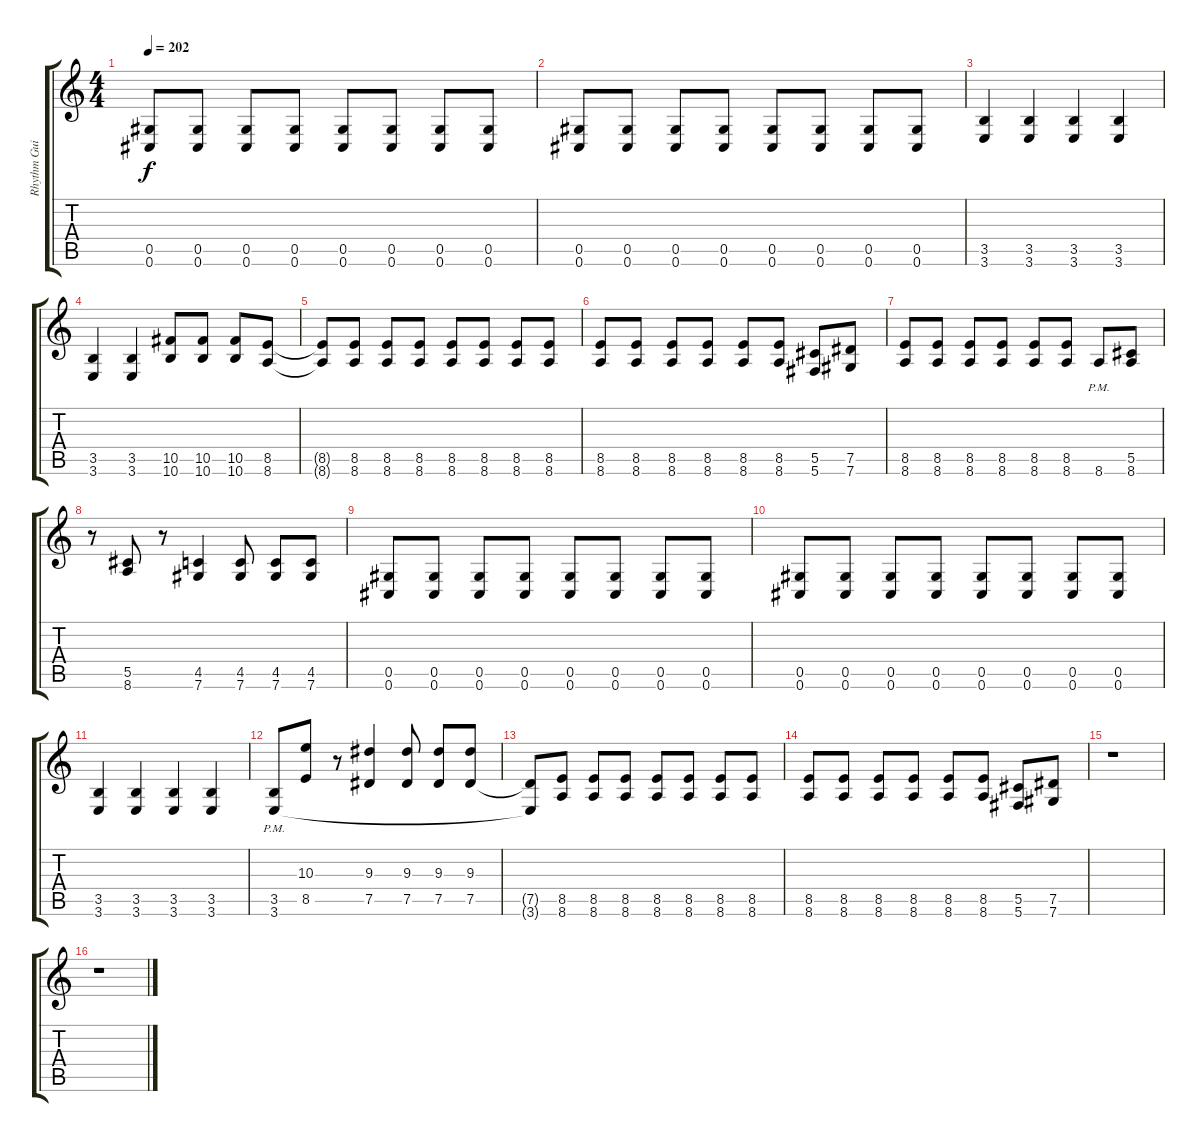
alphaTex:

\track ("Rhythm Guitar 1" "Rhythm Gui") {instrument distortionguitar}
\staff {score tabs}
\tuning (Eb4 Bb3 Gb3 Db3 Ab2 Db2) {hide}
\ts (4 4)
\tempo 202
\clef g2
\ks c
(0.5 0.6).8{dy f} (0.5 0.6).8 (0.5 0.6).8 (0.5 0.6).8 (0.5 0.6).8 (0.5 0.6).8 (0.5 0.6).8 (0.5 0.6).8 |
(0.5 0.6).8 (0.5 0.6).8 (0.5 0.6).8 (0.5 0.6).8 (0.5 0.6).8 (0.5 0.6).8 (0.5 0.6).8 (0.5 0.6).8 |
(3.5 3.6).4 (3.5 3.6).4 (3.5 3.6).4 (3.5 3.6).4 |
(3.5 3.6).4 (3.5 3.6).4 (10.5 10.6).8 (10.5 10.6).8 (10.5 10.6).8 (8.5 8.6).8 |
(8.5{t} 8.6{t}).8 (8.5 8.6).8 (8.5 8.6).8 (8.5 8.6).8 (8.5 8.6).8 (8.5 8.6).8 (8.5 8.6).8 (8.5 8.6).8 |
(8.5 8.6).8 (8.5 8.6).8 (8.5 8.6).8 (8.5 8.6).8 (8.5 8.6).8 (8.5 8.6).8 (5.5 5.6).8 (7.5 7.6).8 |
(8.5 8.6).8 (8.5 8.6).8 (8.5 8.6).8 (8.5 8.6).8 (8.5 8.6).8 (8.5 8.6).8 8.6{pm}.8 (5.5 8.6).8 |
r.8 (5.5 8.6).8 r.8 (4.5 7.6).4 (4.5 7.6).8 (4.5 7.6).8 (4.5 7.6).8 |
(0.5 0.6).8 (0.5 0.6).8 (0.5 0.6).8 (0.5 0.6).8 (0.5 0.6).8 (0.5 0.6).8 (0.5 0.6).8 (0.5 0.6).8 |
(0.5 0.6).8 (0.5 0.6).8 (0.5 0.6).8 (0.5 0.6).8 (0.5 0.6).8 (0.5 0.6).8 (0.5 0.6).8 (0.5 0.6).8 |
(3.5 3.6).4 (3.5 3.6).4 (3.5 3.6).4 (3.5 3.6).4 |
(3.5{pm} 3.6{pm}).8 (10.3 8.5).8 r.8 (9.3 7.5).4 (9.3 7.5).8 (9.3 7.5).8 (9.3 7.5).8 |
(7.5{t} 3.6{t}).8 (8.5 8.6).8 (8.5 8.6).8 (8.5 8.6).8 (8.5 8.6).8 (8.5 8.6).8 (8.5 8.6).8 (8.5 8.6).8 |
(8.5 8.6).8 (8.5 8.6).8 (8.5 8.6).8 (8.5 8.6).8 (8.5 8.6).8 (8.5 8.6).8 (5.5 5.6).8 (7.5 7.6).8 |
r.1 |
r.1
